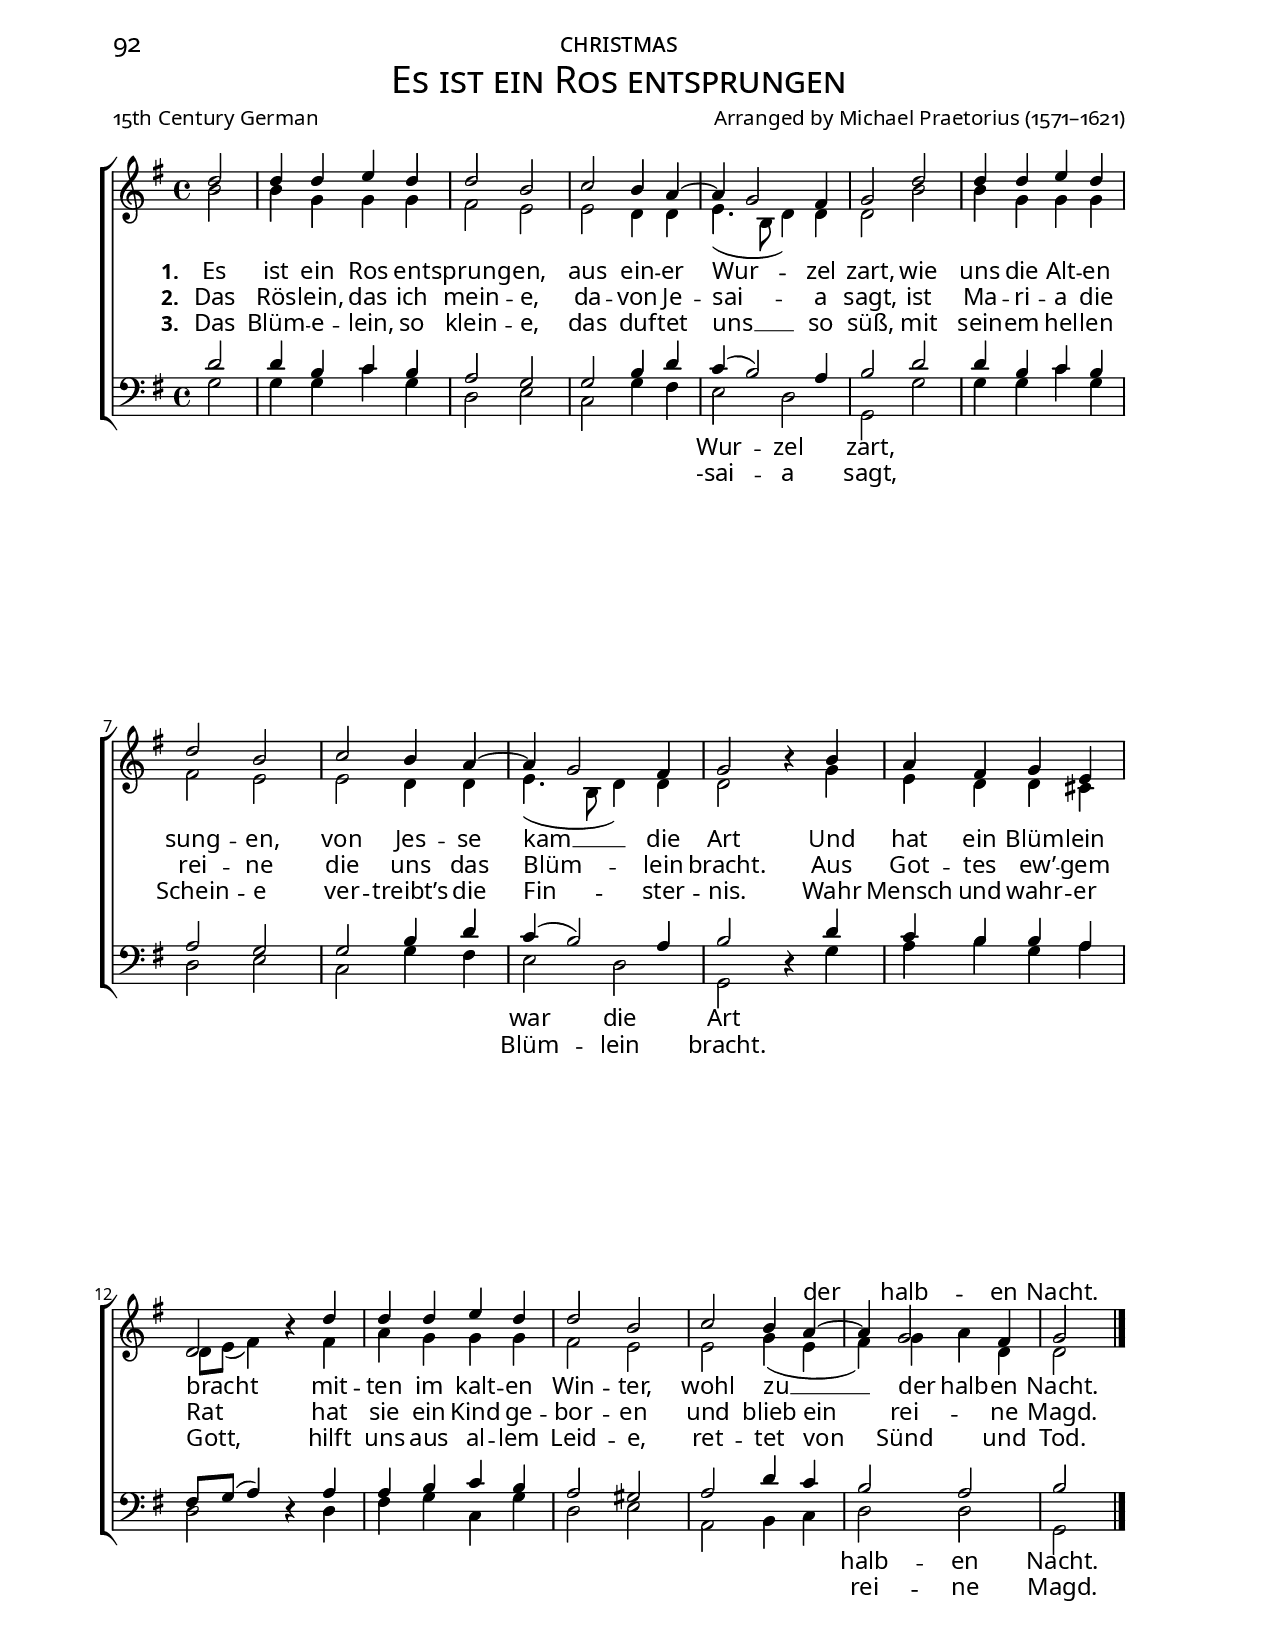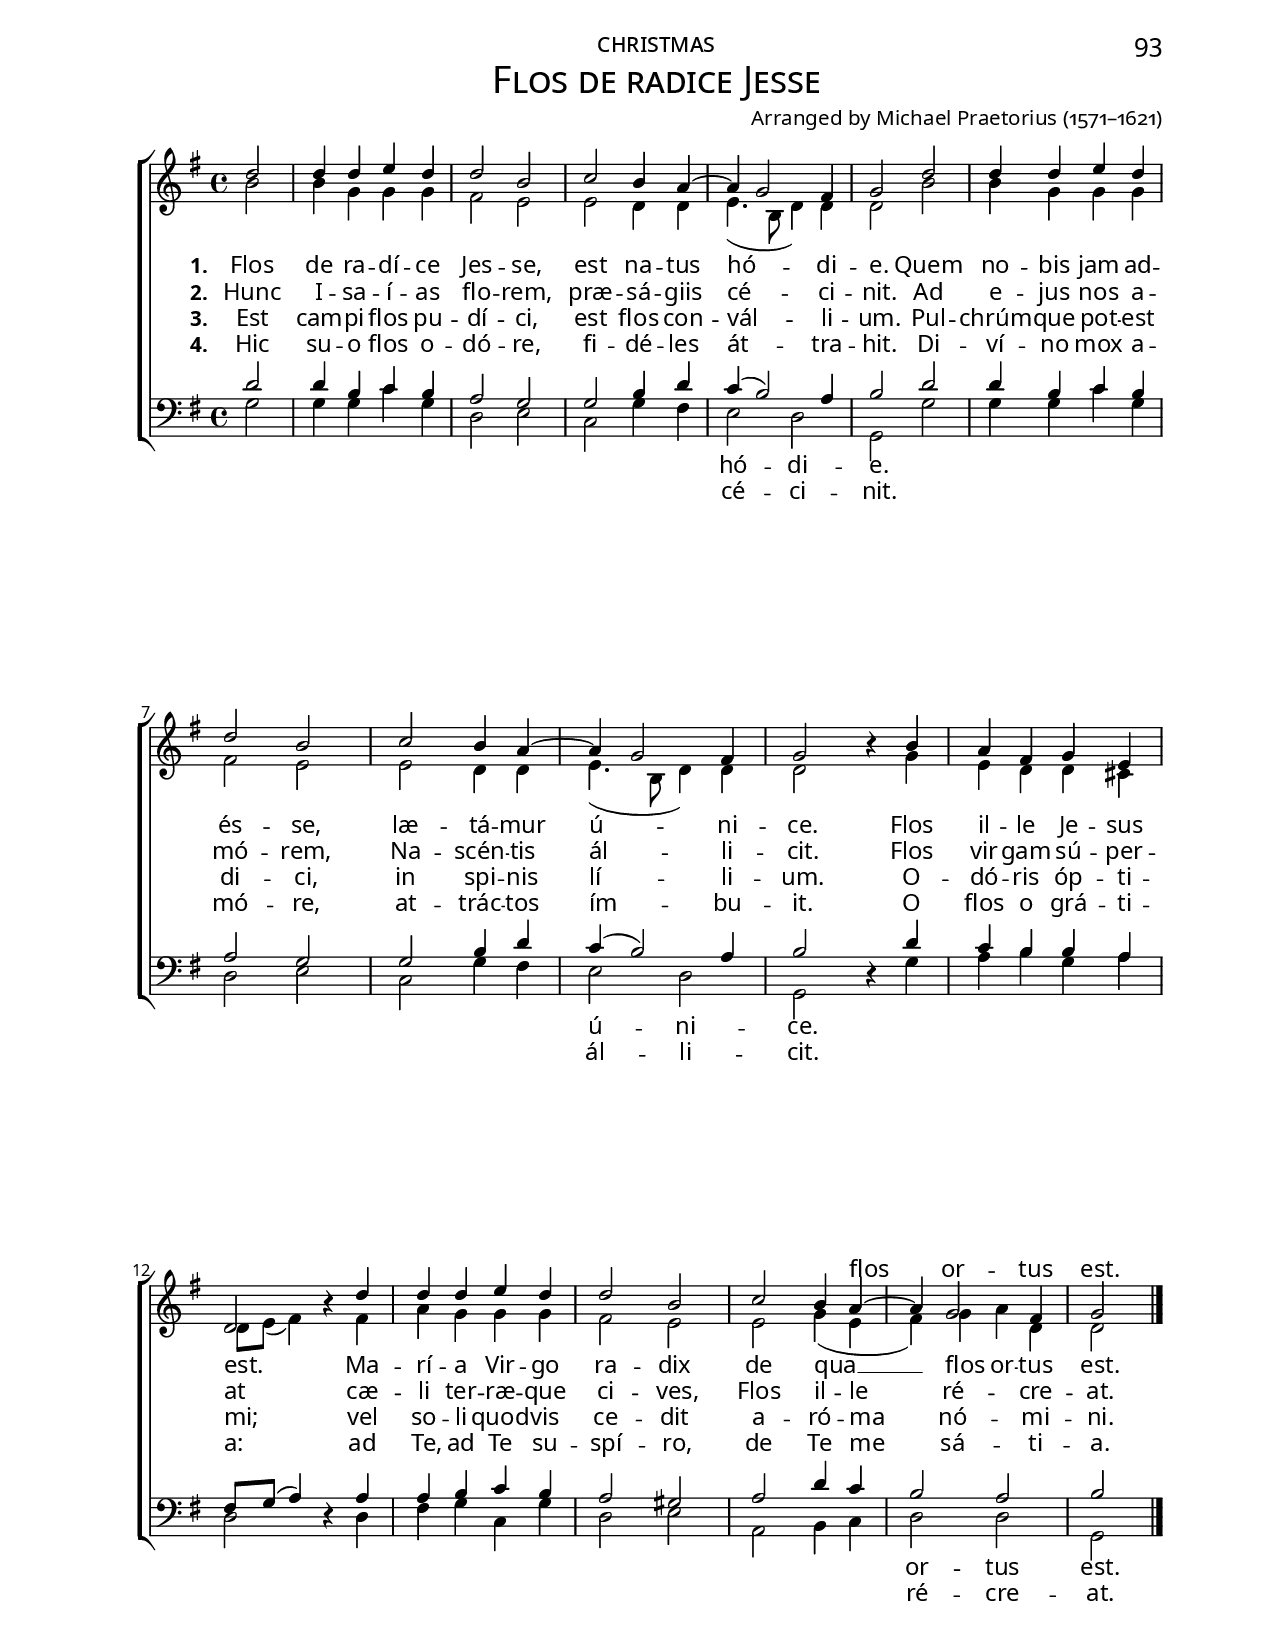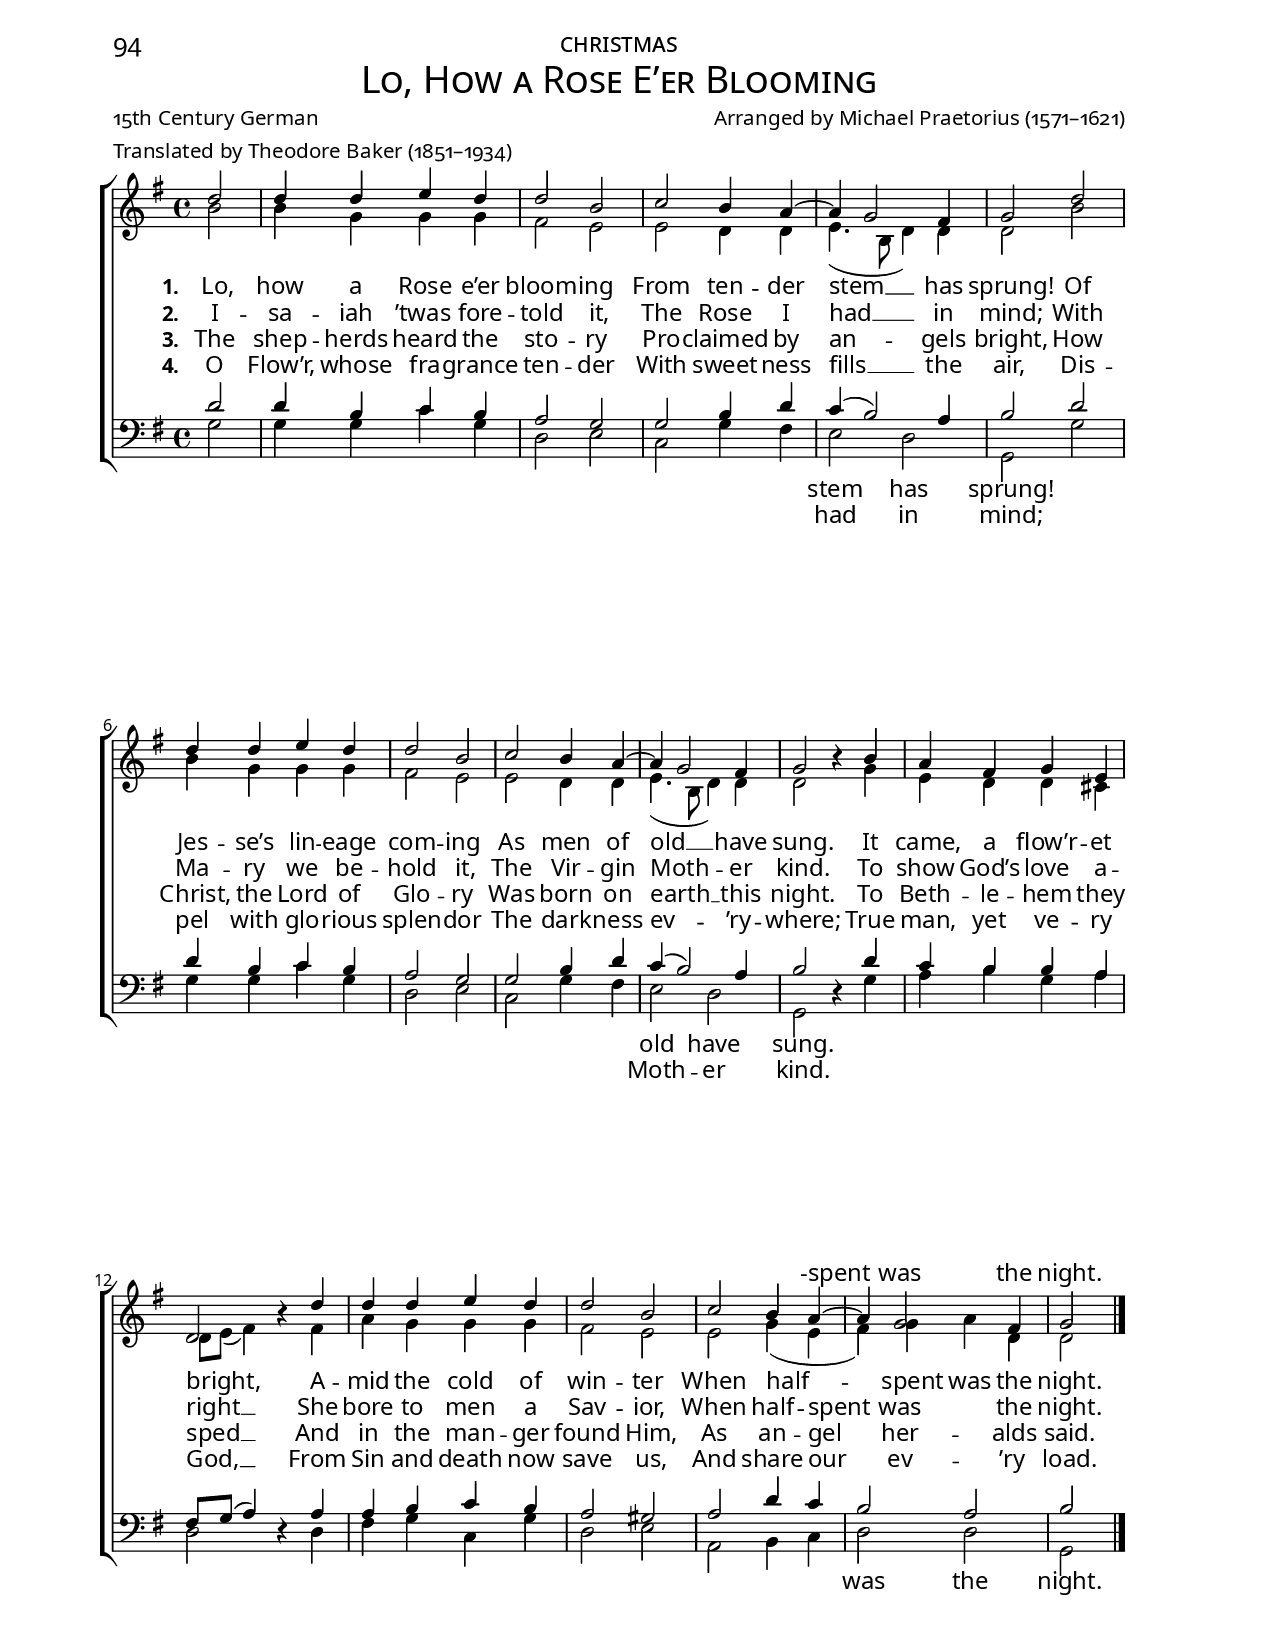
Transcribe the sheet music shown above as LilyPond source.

\version "2.14.2"
\include "util.ly"
\header {
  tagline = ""%\markup { "from" \concat{\italic "HymnsAndCarolsOfChristmas.com"}}
}
\paper {
  print-all-headers = ##t
  paper-height = 11\in
  paper-width = 8.5\in
  indent = 0\in
  %system-system-spacing = #'((basic-distance . 10) (padding . 0))
  system-system-spacing =
    #'((basic-distance . 0)
       (minimum-distance . 0)
       (padding . -6)
       (stretchability . 140))
  %markup-system-spacing =
  %  #'((basic-distance . 0)
  %     (minimum-distance . 0)
  %     (padding . -5)
  %     (stretchability . 100))
  score-markup-spacing =
    #'((basic-distance . 0)
       (minimum-distance . 0)
       (padding . -6)
       (stretchability . 100))
%{IF_LESSER
  markup-system-spacing #'stretchability = 50
  top-markup-spacing #'stretchability = 30
  last-bottom-spacing #'stretchability = 60
%}%END_IF_LESSER
  ragged-last-bottom = ##f
  ragged-bottom = ##f
  two-sided = ##t
  inner-margin = 1\in
  outer-margin = 0.75\in
  top-margin = 0.26\in
  bottom-margin = 0.25\in
  first-page-number = #092
  print-first-page-number = ##t
  headerLine = \markup{ \smallCapsOldStyle"christmas"}
  oddHeaderMarkup = \markup\fill-line{
     \abs-fontsize #12.5
     \combine 
        \fill-line{"" \on-the-fly #print-page-number-check-first
        \oldStylePageNum""
        }
        \fill-line{\headerLine}
  }
  evenHeaderMarkup = \markup {
     \abs-fontsize #12.5
     \combine
        \on-the-fly #print-page-number-check-first
        \oldStylePageNum""
        \fill-line{\headerLine}
  }
}
#(set-global-staff-size 18) \paper{ #(define fonts (make-pango-font-tree "Garamond Premr Pro" "Garamond Premr Pro" "Garamond Premr Pro" (/ 18 20))) }
global = {
  \key g \major
  \time 4/4
  \override DynamicLineSpanner #'staff-padding = #0.0
  \override DynamicLineSpanner #'Y-extent = #'(-1 . 1)
  \autoBeamOff
}

sopMusic = \relative c'' {
  \partial 2
  \repeat unfold 2 {
    d2 |
    d4 d e d |
    d2 b |
    c b4 a~ |
    a g2 fis4 |
    g2
  }
  b4\rest b4 |
  a fis g e |
  d2 b'4\rest d4 |
  d d e d |
  d2 b |
  c b4\! a~ |
  a g2 fis4 |
  g2 \bar "|."
}
sopWords = \lyricmode {
  \repeat unfold 41 { \skip 1 }
  der halb -- en Nacht.
}

altoMusic = \relative c'' {
  \repeat unfold 2 {
    b2 |
    b4 g g g |
    fis2 e |
    e d4 d |
    e4.( b8 d4) d4 |
    d2
  }
  s4 g |
  e d d cis |
  d8[ e]( fis4) s fis |
  a g g g |
  fis2 e |
  e g4( e |
  fis4) g a d, |
  d2 \bar "|."
}
altoWords = \lyricmode {
  \dropLyricsV
  \set stanza = "1. "
  Es ist ein Ros ent -- sprung -- en,
  aus ein -- er Wur -- zel zart,
  wie uns die Alt -- en sung -- en,
  von Jes -- se kam __ die Art
  \set associatedVoice = "tenors"
  Und hat ein Blüm -- lein bracht
  \unset associatedVoice
  mit -- ten im kalt -- en Win -- ter,
  wohl zu __ der halb -- en Nacht.
}
altoWordsII = \lyricmode {
  \dropLyricsV
  \set stanza = "2. "
  Das Rös -- lein, das ich mein -- e,
  da -- von Je -- sai -- a sagt,
  ist Ma -- ri -- a die rei -- ne
  die uns das Blüm -- lein bracht.
  \set associatedVoice = "tenors"
  Aus Got -- tes ew’ -- gem Rat
  \set associatedVoice = "sopranos"
  hat sie ein Kind ge -- bor -- en
  und blieb ein rei -- ne Magd.
}
altoWordsIII = \lyricmode {
  \dropLyricsV
  \set stanza = "3. "
  Das Blüm -- e -- lein, so klein -- e,
  das duf -- tet uns __ so süß,
  mit sein -- em hel -- len Schein -- e
  ver -- treibt’s die Fin -- ster -- nis.
  \set associatedVoice = "tenors"
  Wahr Mensch und wahr -- er Gott,
  \set associatedVoice = "sopranos"
  hilft uns aus al -- lem Leid -- e,
  ret -- tet von Sünd und Tod.
}
altoWordsIV = \lyricmode {
}
altoWordsV = \lyricmode {
}
altoWordsVI = \lyricmode {
}
tenorMusic = \relative c' {
  \repeat unfold 2 {
    d2 |
    d4 b c b |
    a2 g |
    g b4 d |
    c( b2) a4 |
    b2
  }
  s4 d |
  c b b a |
  fis8[ g]( a4) s4 a4 |

  a b c b |
  a2 gis |
  a d4 c |
  b2 a |
  b \bar "|."
}
tenorWords = \lyricmode {

}

bassMusic = \relative c {
  \repeat unfold 2 {
    g'2 |
    g4 g c g |
    d2 e |
    c g'4 fis |
    e2 d |
    g,
  }
  d'4\rest g |
  a b g a |
  d,2 d4\rest d |
  fis g c, g' |
  d2 e |
  a, b4 c |
  d2 d |
  g, \bar "|."
}
bassWords = \lyricmode {
  \repeat unfold 10 { \skip 1 }
  Wur -- zel zart,
  \repeat unfold 10 { \skip 1 }
  war die Art
  \repeat unfold 16 { \skip 1 }
  halb -- en Nacht.
}
bassWordsII = \lyricmode {
  \repeat unfold 10 { \skip 1 }
  -sai -- a sagt,
  \repeat unfold 10 { \skip 1 }
  Blüm -- lein bracht.
  \repeat unfold 16 { \skip 1 }
  rei -- ne Magd.
}
bassWordsIII = \lyricmode {
  \repeat unfold 10 { \skip 1 }
  uns so süß,
  \repeat unfold 10 { \skip 1 }
  Fin -- ster -- nis.
  \repeat unfold 16 { \skip 1 }
  Sünd und Tod.
}

pianoRH = \relative c' {
  
}
pianoLH = \relative c' {
  
}

\score {
  <<
   \new ChoirStaff <<
%    \new Lyrics = sopranos \with { \override VerticalAxisGroup #'nonstaff-relatedstaff-spacing = #'((basic-distance . 1)) }
    \new Staff = women <<
      \new Voice = "sopranos" { \voiceOne << \global \sopMusic >> }
      \new Voice = "altos" { \voiceTwo << \global \altoMusic >> }
    >>
    \new Lyrics \with { alignAboveContext = "women" \override VerticalAxisGroup #'nonstaff-relatedstaff-spacing = #'((basic-distance . 1))} \lyricsto "sopranos" \sopWords
   \new Staff = men <<
      \clef bass
      \new Voice = "tenors" { \voiceOne << \global \tenorMusic >> }
      \new Voice = "basses" { \voiceTwo << \global \bassMusic >> }
    >>
    \new Lyrics = "altosVI"  \with { alignBelowContext = "women" } \lyricsto "altos" \altoWordsVI
    \new Lyrics = "altosV"  \with { alignBelowContext = "women" } \lyricsto "altos" \altoWordsV
    \new Lyrics = "altosIV"  \with { alignBelowContext = "women" } \lyricsto "altos" \altoWordsIV
    \new Lyrics = "altosIII"  \with { alignBelowContext = "women" } \lyricsto "altos" \altoWordsIII
    \new Lyrics = "altosII"  \with { alignBelowContext = "women" } \lyricsto "altos" \altoWordsII
    \new Lyrics = "altos"  \with { alignBelowContext = "women" \override VerticalAxisGroup #'nonstaff-relatedstaff-spacing = #'((basic-distance . 1)) } \lyricsto "altos" \altoWords
    \new Lyrics \with { alignAboveContext = "men" \override VerticalAxisGroup #'nonstaff-relatedstaff-spacing = #'((padding . 0.2)) } \lyricsto "tenors" \tenorWords
%{IF_LESSER
    \new Lyrics \with { alignBelowContext = "men" \override VerticalAxisGroup #'nonstaff-relatedstaff-spacing = #'((basic-distance . 1)(padding . 0.2)) } \lyricsto "basses" \bassWordsIII
%}%END_IF_LESSER
    \new Lyrics \with { alignBelowContext = "men" \override VerticalAxisGroup #'nonstaff-relatedstaff-spacing = #'((basic-distance . 1)(padding . 0.2)) } \lyricsto "basses" \bassWordsII
    \new Lyrics \with { alignBelowContext = "men" \override VerticalAxisGroup #'nonstaff-relatedstaff-spacing = #'((basic-distance . 1)(padding . 0.2)) } \lyricsto "basses" \bassWords
  >>
%    \new PianoStaff << \new Staff { \new Voice { \pianoRH } } \new Staff { \clef "bass" \pianoLH } >>
  >>
  \layout {
  \context {
    \Lyrics
    \override LyricText #'font-size = #1.3
  }
    %#(layout-set-staff-size 15)
    %#(define fonts (make-pango-font-tree "Garamond Premr Pro" "Garamond Premr Pro" "Garamond Premr Pro" (/ 15 20)))
    \context {
      \Score
      %\override SpacingSpanner #'base-shortest-duration = #(ly:make-moment 1 8)
      %\override SpacingSpanner #'common-shortest-duration = #(ly:make-moment 1 4)
    }
    \context {
      % Remove all empty staves
      % \Staff \RemoveEmptyStaves \override VerticalAxisGroup #'remove-first = ##t
    }
    \context {
      \Lyrics
      \override LyricText #'X-offset = #center-on-word
    }
  }
  \header {
    title = \markup{\override #'(font-name . "Garamond Premr Pro Smbd Subh"){ \abs-fontsize #18 \smallCapsOldStyle"Es ist ein Ros entsprungen"}}
    poet = \markup\oldStyleNum"15th Century German"
    composer = \markup\oldStyleNum"Arranged by Michael Praetorius (1571–1621)"
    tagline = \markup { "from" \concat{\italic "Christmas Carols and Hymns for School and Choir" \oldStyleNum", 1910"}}
  }
}








%IF_NOT_LESSER

sopWords = \lyricmode {
  \repeat unfold 41 { \skip 1 }
  flos or -- tus est.
}

altoWords = \lyricmode {
  \dropLyricsV
  \set stanza = "1. "
  Flos de ra -- dí -- ce Jes -- se, est na -- tus hó -- di -- e.
  Quem no -- bis jam ad -- és -- se, læ -- tá -- mur ú -- ni -- ce.
  \set associatedVoice = "tenors"
  Flos il -- le Je -- sus est.
  \unset associatedVoice
  Ma -- rí -- a Vir -- go ra -- dix de qua __ flos or -- tus est.
}
altoWordsII = \lyricmode {
  \dropLyricsV
  \set stanza = "2. "
  Hunc I -- sa -- í -- as flo -- rem, præ -- sá -- giis cé -- ci -- nit.
  Ad e -- jus nos a -- mó -- rem, Na -- scén -- tis ál -- li -- cit.
  \set associatedVoice = "tenors"
  Flos vir -- gam sú -- per -- at
  \set associatedVoice = "sopranos"
  cæ -- li ter -- ræ -- que ci -- ves, Flos il -- le ré -- cre -- at.
}
altoWordsIII = \lyricmode {
  \dropLyricsV
  \set stanza = "3. "
  Est cam -- pi flos pu -- dí -- ci, est flos con -- vál -- li -- um.
  Pul -- chrúm -- que pot -- est di -- ci, in spi -- nis lí -- li -- um.
  \set associatedVoice = "tenors"
  O -- dó -- ris óp -- ti -- mi;
  \set associatedVoice = "sopranos"
  vel so -- li quod -- vis ce -- dit a -- ró -- ma nó -- mi -- ni.
}
altoWordsIV = \lyricmode {
  \dropLyricsV
  \set stanza = "4. "
  Hic su -- o flos o -- dó -- re, fi -- dé -- les át -- tra -- hit. 
  Di -- ví -- no mox a -- mó -- re, at -- trác -- tos ím -- bu -- it.
  \set associatedVoice = "tenors"
  O flos o grá -- ti -- a:
  \set associatedVoice = "sopranos"
  ad Te, ad Te su -- spí -- ro, de Te me sá -- ti -- a.
}
altoWordsV = \lyricmode {
}
altoWordsVI = \lyricmode {
}

bassWords = \lyricmode {
  \repeat unfold 10 { \skip 1 }
  hó -- di -- e.
  \repeat unfold 10 { \skip 1 }
  ú -- ni -- ce.
  \repeat unfold 16 { \skip 1 }
  or -- tus est.
}
bassWordsII = \lyricmode {
  \repeat unfold 10 { \skip 1 }
  cé -- ci -- nit.
  \repeat unfold 10 { \skip 1 }
  ál -- li -- cit.
  \repeat unfold 16 { \skip 1 }
  ré -- cre -- at.
}

pianoRH = \relative c' {
  
}
pianoLH = \relative c' {
  
}

\score {
  <<
   \new ChoirStaff <<
%    \new Lyrics = sopranos \with { \override VerticalAxisGroup #'nonstaff-relatedstaff-spacing = #'((basic-distance . 1)) }
    \new Staff = women <<
      \new Voice = "sopranos" { \voiceOne << \global \sopMusic >> }
      \new Voice = "altos" { \voiceTwo << \global \altoMusic >> }
    >>
    \new Lyrics \with { alignAboveContext = "women" \override VerticalAxisGroup #'nonstaff-relatedstaff-spacing = #'((basic-distance . 1))} \lyricsto "sopranos" \sopWords
   \new Staff = men <<
      \clef bass
      \new Voice = "tenors" { \voiceOne << \global \tenorMusic >> }
      \new Voice = "basses" { \voiceTwo << \global \bassMusic >> }
    >>
    \new Lyrics = "altosVI"  \with { alignBelowContext = "women" } \lyricsto "altos" \altoWordsVI
    \new Lyrics = "altosV"  \with { alignBelowContext = "women" } \lyricsto "altos" \altoWordsV
    \new Lyrics = "altosIV"  \with { alignBelowContext = "women" } \lyricsto "altos" \altoWordsIV
    \new Lyrics = "altosIII"  \with { alignBelowContext = "women" } \lyricsto "altos" \altoWordsIII
    \new Lyrics = "altosII"  \with { alignBelowContext = "women" } \lyricsto "altos" \altoWordsII
    \new Lyrics = "altos"  \with { alignBelowContext = "women" \override VerticalAxisGroup #'nonstaff-relatedstaff-spacing = #'((basic-distance . 1)) } \lyricsto "altos" \altoWords
    \new Lyrics \with { alignAboveContext = "men" \override VerticalAxisGroup #'nonstaff-relatedstaff-spacing = #'((basic-distance . 1)(padding . 0.2)) } \lyricsto "tenors" \tenorWords
    \new Lyrics \with { alignBelowContext = "men" \override VerticalAxisGroup #'nonstaff-relatedstaff-spacing = #'((basic-distance . 1)(padding . 0.2)) } \lyricsto "basses" \bassWordsII
    \new Lyrics \with { alignBelowContext = "men" \override VerticalAxisGroup #'nonstaff-relatedstaff-spacing = #'((basic-distance . 1)(padding . 0.2)) } \lyricsto "basses" \bassWords
  >>
%    \new PianoStaff << \new Staff { \new Voice { \pianoRH } } \new Staff { \clef "bass" \pianoLH } >>
  >>
  \layout {
  \context {
    \Lyrics
    \override LyricText #'font-size = #1.3
  }
    #(define fonts (make-pango-font-tree "Garamond Premr Pro" "Garamond Premr Pro" "Garamond Premr Pro" (/ 18 20)))
    \context {
      \Score
      \override SpacingSpanner #'base-shortest-duration = #(ly:make-moment 1 2)
      \override SpacingSpanner #'common-shortest-duration = #(ly:make-moment 1 2)
    }
    \context {
      % Remove all empty staves
      % \Staff \RemoveEmptyStaves \override VerticalAxisGroup #'remove-first = ##t
    }
%6.14g    \context { \Lyrics \override LyricText #'font-size = #0.6 }
%6x9 \context {\Lyrics\override LyricText #'font-size = #1.2 }
    \context {
      \Lyrics
      \override LyricText #'X-offset = #center-on-word
    }
  }
  \header {
    title = \markup{\override #'(font-name . "Garamond Premr Pro Smbd Subh"){ \abs-fontsize #18 \smallCapsOldStyle"Flos de radice Jesse"}}
    composer = \markup\oldStyleNum"Arranged by Michael Praetorius (1571–1621)"
    %tagline = \markup { "from" \italic {HymnsAndCarolsOfChristmas.com}}
  }
}
%END_IF_NOT_LESSER







sopWords = \lyricmode {
  \repeat unfold 41 { \skip 1 }
  -spent was the night.
}



altoWords = \lyricmode {
  \dropLyricsV
  \set stanza = "1. "
  Lo, how a Rose e’er bloom -- ing
  From ten -- der stem __ has sprung!
  Of Jes -- se’s lin -- eage com -- ing
  As men of old __ have sung.
  \set associatedVoice = "tenors"
  It came, a flow’r -- et bright,
  \unset associatedVoice
  A -- mid the cold of win -- ter
  When half -- spent was the night.
}
altoWordsII = {
  \dropLyricsV
  \set stanza = \markup{"2. "}
  \lyricmode {
    I -- sa -- iah ’twas fore -- told it,
    The Rose I had __ in mind;
    With Ma -- ry we be -- hold it,
    The Vir -- gin Moth -- er kind.
    \set associatedVoice = "tenors"
    To show God’s love a -- right __
    \set associatedVoice = "sopranos"
    She bore to men a Sav -- ior,
    When half -- spent was the night.
  }
}
altoWordsIII = \lyricmode {
  \dropLyricsV
  \set stanza = "3. "
  The shep -- herds heard the sto -- ry
  Pro -- claimed by an -- gels bright,
  How Christ, the Lord of Glo -- ry
  Was born on earth __ this night.
  \set associatedVoice = "tenors"
  To Beth -- le -- hem they sped __
  \set associatedVoice = "sopranos"
  And in the man -- ger found Him,
  As an -- gel her -- alds said.
}
altoWordsIV = \lyricmode {
  \dropLyricsV
  \set stanza = "4. "
  O Flow’r, whose fra -- grance ten -- der
  With sweet -- ness fills __ the air,
  Dis -- pel with glo -- rious splen -- dor
  The dark -- ness ev -- ’ry -- where;
  \set associatedVoice = "tenors"
  True man, yet ve -- ry God, __
  \set associatedVoice = "sopranos"
  From Sin and death now save us,
  And share our ev -- ’ry load.
}
altoWordsV = \lyricmode {
}
altoWordsVI = \lyricmode {
}

bassWords = \lyricmode {
  \repeat unfold 10 { \skip 1 }
  stem has sprung!
  \repeat unfold 10 { \skip 1 }
  old have sung.
  \repeat unfold 16 { \skip 1 }
  was the night.
}
bassWordsII = \lyricmode {
  \repeat unfold 10 { \skip 1 }
  had in mind;
  \repeat unfold 10 { \skip 1 }
  Moth -- er kind.
%{IF_LESSER
  \repeat unfold 16 { \skip 1 }
  was the night.
%}%END_IF_LESSER
}
bassWordsIII = \lyricmode {
  \repeat unfold 10 { \skip 1 }
  fills the air,
  \repeat unfold 10 { \skip 1 }
  ev -- ’ry -- where;
  \repeat unfold 16 { \skip 1 }
  ev -- ’ry load.
}

pianoRH = \relative c' {
  
}
pianoLH = \relative c' {
  
}

\score {
  <<
   \new ChoirStaff <<
%    \new Lyrics = sopranos \with { \override VerticalAxisGroup #'nonstaff-relatedstaff-spacing = #'((basic-distance . 1)) }
    \new Staff = women <<
      \new Voice = "sopranos" { \voiceOne << \global \sopMusic >> }
      \new Voice = "altos" { \voiceTwo << \global \altoMusic >> }
    >>
    \new Lyrics \with { alignAboveContext = "women" \override VerticalAxisGroup #'nonstaff-relatedstaff-spacing = #'((basic-distance . 1))} \lyricsto "sopranos" \sopWords
   \new Staff = men <<
      \clef bass
      \new Voice = "tenors" { \voiceOne << \global \tenorMusic >> }
      \new Voice = "basses" { \voiceTwo << \global \bassMusic >> }
    >>
    \new Lyrics = "altosVI"  \with { alignBelowContext = "women" } \lyricsto "altos" \altoWordsVI
    \new Lyrics = "altosV"  \with { alignBelowContext = "women" } \lyricsto "altos" \altoWordsV
    \new Lyrics = "altosIV"  \with { alignBelowContext = "women" } \lyricsto "altos" \altoWordsIV
    \new Lyrics = "altosIII"  \with { alignBelowContext = "women" } \lyricsto "altos" \altoWordsIII
    \new Lyrics = "altosII"  \with { alignBelowContext = "women" } \lyricsto "altos" \altoWordsII
    \new Lyrics = "altos"  \with { alignBelowContext = "women" \override VerticalAxisGroup #'nonstaff-relatedstaff-spacing = #'((basic-distance . 1)) } \lyricsto "altos" \altoWords
    \new Lyrics \with { alignAboveContext = "men" \override VerticalAxisGroup #'nonstaff-relatedstaff-spacing = #'((basic-distance . 1)(padding . 0.2)) } \lyricsto "tenors" \tenorWords
%{IF_LESSER
    \new Lyrics \with { alignBelowContext = "men" \override VerticalAxisGroup #'nonstaff-relatedstaff-spacing = #'((basic-distance . 1)(padding . 0.2)) } \lyricsto "basses" \bassWordsIII
%}%END_IF_LESSER
    \new Lyrics \with { alignBelowContext = "men" \override VerticalAxisGroup #'nonstaff-relatedstaff-spacing = #'((basic-distance . 1)(padding . 0.2)) } \lyricsto "basses" \bassWordsII
    \new Lyrics \with { alignBelowContext = "men" \override VerticalAxisGroup #'nonstaff-relatedstaff-spacing = #'((basic-distance . 1)(padding . 0.2)) } \lyricsto "basses" \bassWords
  >>
%    \new PianoStaff << \new Staff { \new Voice { \pianoRH } } \new Staff { \clef "bass" \pianoLH } >>
  >>
  \layout {
  \context {
    \Lyrics
    \override LyricText #'font-size = #1.3
  }
    %#(layout-set-staff-size 15)
    %#(define fonts (make-pango-font-tree "Garamond Premr Pro" "Garamond Premr Pro" "Garamond Premr Pro" (/ 15 20)))
    \context {
      \Score
      %\override SpacingSpanner #'base-shortest-duration = #(ly:make-moment 1 8)
      %\override SpacingSpanner #'common-shortest-duration = #(ly:make-moment 1 4)
    }
    \context {
      % Remove all empty staves
      % \Staff \RemoveEmptyStaves \override VerticalAxisGroup #'remove-first = ##t
    }
    \context {
      \Lyrics
      \override LyricText #'X-offset = #center-on-word
    }
  }
  \header {
    title = \markup{\override #'(font-name . "Garamond Premr Pro Smbd Subh"){ \abs-fontsize #18 \smallCapsOldStyle"Lo, How a Rose E’er Blooming"}}
    poet = \markup\oldStyleNum"15th Century German"
    meter = \markup\oldStyleNum"Translated by Theodore Baker (1851–1934)"
    composer = \markup\oldStyleNum"Arranged by Michael Praetorius (1571–1621)"
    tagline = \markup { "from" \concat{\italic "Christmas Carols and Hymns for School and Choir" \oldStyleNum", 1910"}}
  }
}

